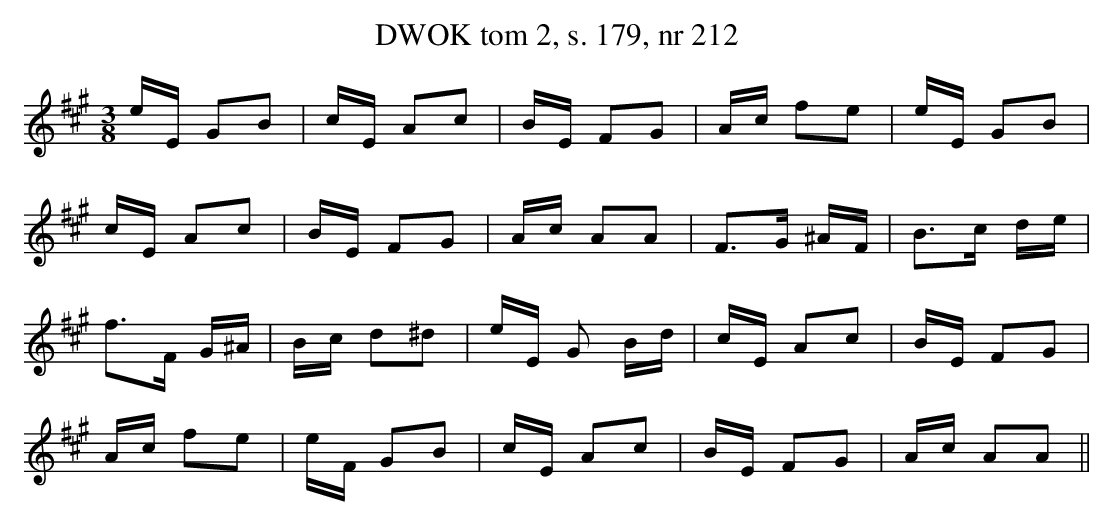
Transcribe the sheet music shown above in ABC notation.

X:1
T: DWOK tom 2, s. 179, nr 212
L: 1/16
M: 3/8
K: A
eE G2B2 | cE A2c2 | BE F2G2 | Ac f2e2 | eE G2B2 |
cE A2c2 | BE F2G2 | Ac A2A2 | F3G ^AF | B3c de |
f3F G^A | Bc d2^d2 | eE G2 Bd | cE A2c2 | BE F2G2 |
Ac f2e2 | eF G2B2 | cE A2c2 | BE F2G2 | Ac A2A2 ||
